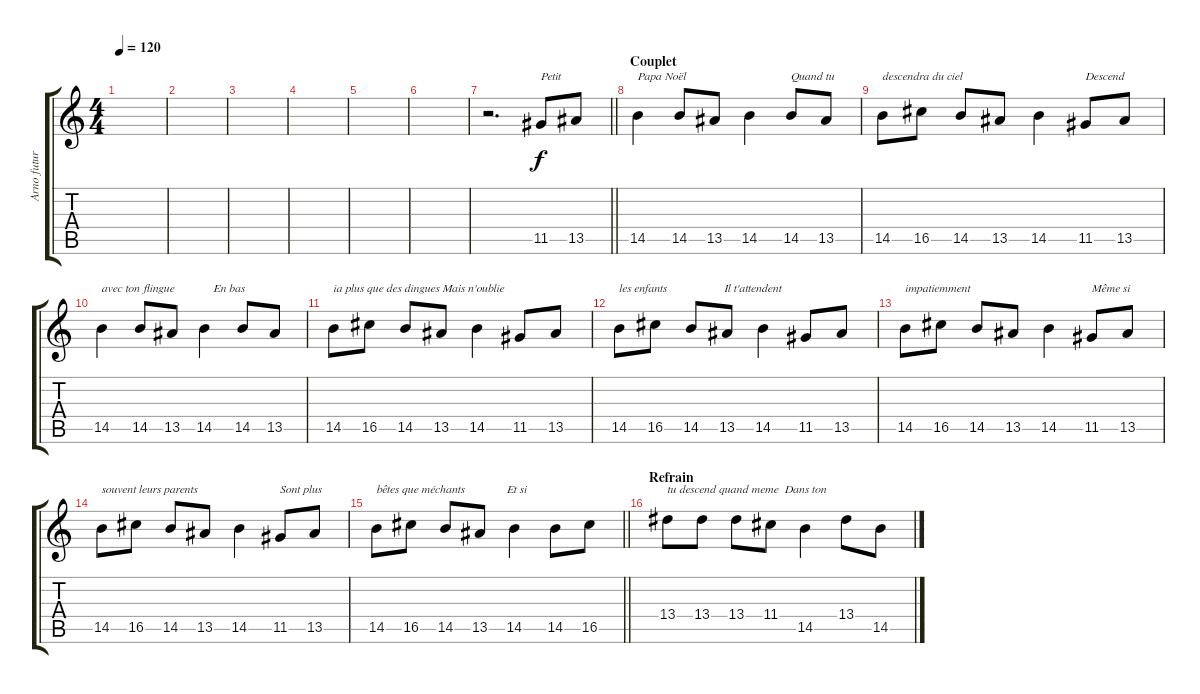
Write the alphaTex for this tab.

\track ("Arno futur ( Voix )" "Arno futur") {instrument distortionguitar}
\staff {score tabs}
\tuning (E4 B3 G3 D3 A2 E2) {hide}
\ts (4 4)
\tempo 120
\clef g2
\ks c
|
|
|
|
|
|
\barLineRight lightlight
r.2{d} 11.5.8{txt "Petit"} 13.5.8 |
\section ("" "Couplet")
14.5.4{txt "Papa Noël"} 14.5.8 13.5.8 14.5.4 14.5.8{txt "Quand tu"} 13.5.8 |
14.5.8{txt "descendra du ciel"} 16.5.8 14.5.8 13.5.8 14.5.4 11.5.8{txt "Descend"} 13.5.8 |
14.5.4{txt "avec ton flingue             En bas"} 14.5.8 13.5.8 14.5.4 14.5.8 13.5.8 |
14.5.8{txt "ia plus que des dingues Mais n'oublie"} 16.5.8 14.5.8 13.5.8 14.5.4 11.5.8 13.5.8 |
14.5.8{txt "les enfants                   Il t'attendent"} 16.5.8 14.5.8 13.5.8 14.5.4 11.5.8 13.5.8 |
14.5.8{txt "impatiemment"} 16.5.8 14.5.8 13.5.8 14.5.4 11.5.8{txt "Même si"} 13.5.8 |
14.5.8{txt "souvent leurs parents"} 16.5.8 14.5.8 13.5.8 14.5.4 11.5.8{txt "Sont plus"} 13.5.8 |
\barLineRight lightlight
14.5.8{txt "bêtes que méchants              Et si"} 16.5.8 14.5.8 13.5.8 14.5.4 14.5.8 16.5.8 |
\section ("" "Refrain")
13.4.8{txt "tu descend quand meme  Dans ton"} 13.4.8 13.4.8 11.4.8 14.5.4 13.4.8 14.5.8
